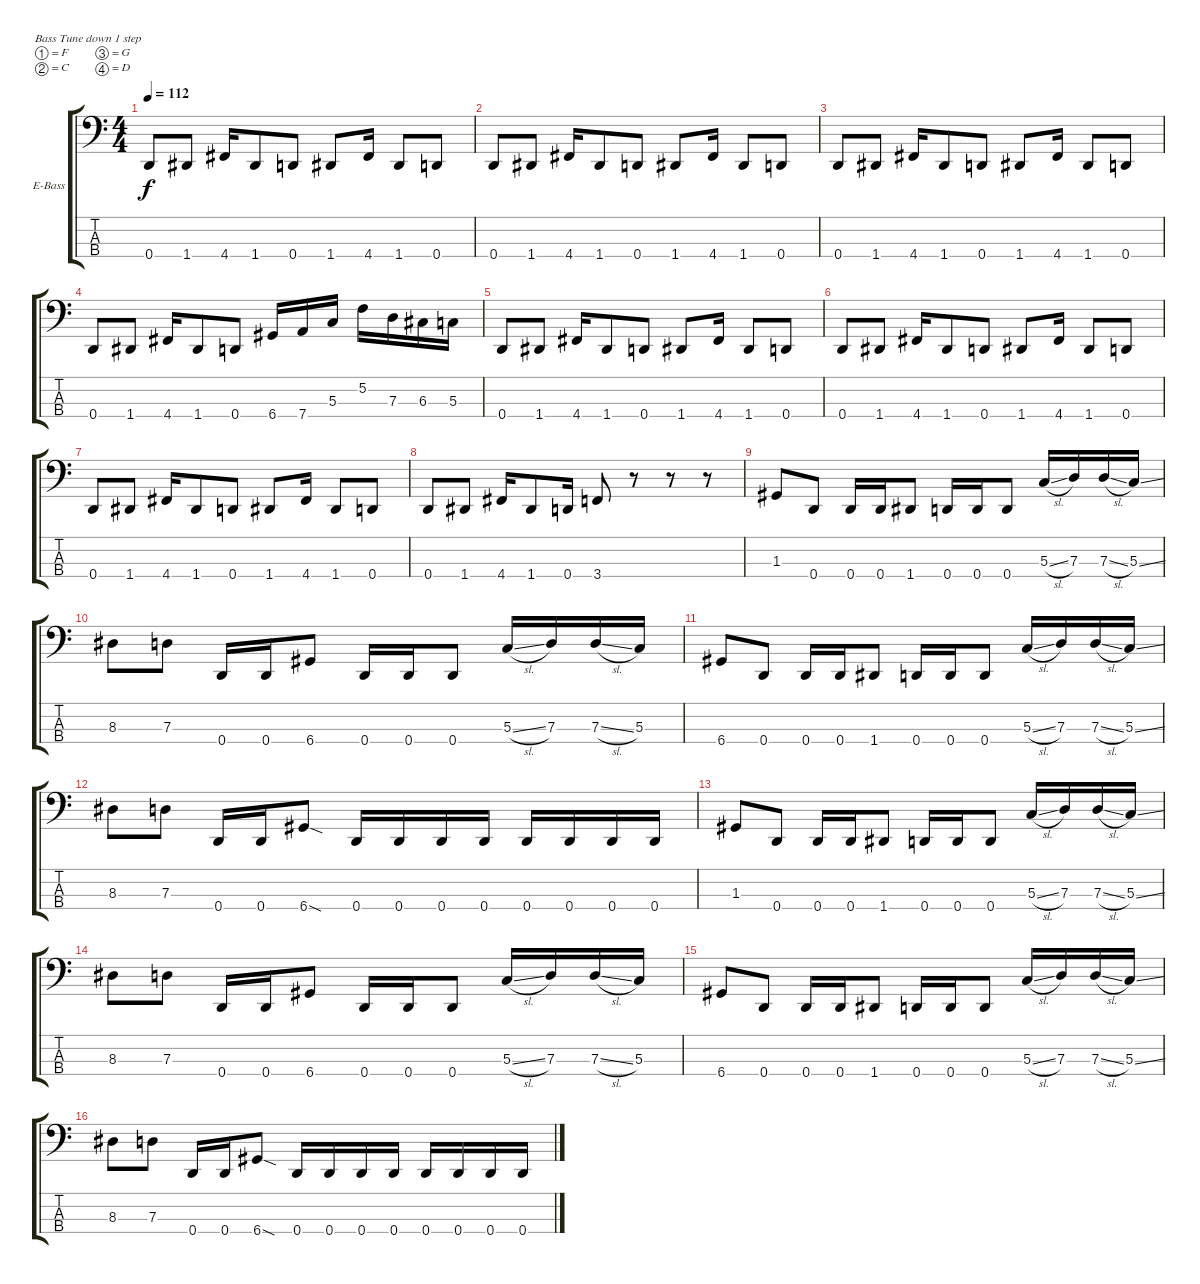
\bracketExtendMode groupsimilarinstruments
\firstSystemTrackNameOrientation horizontal
\otherSystemsTrackNameOrientation horizontal
\track ("Adam Duce" "E-Bass") {instrument electricbasspick}
\staff {score tabs}
\tuning (F2 C2 G1 D1)
\ts (4 4)
\tempo 112
\clef f4
\ks c
0.4.8{dy f} 1.4.8 4.4.16 1.4.8 0.4.8 1.4.8 4.4.16 1.4.8 0.4.8 |
0.4.8 1.4.8 4.4.16 1.4.8 0.4.8 1.4.8 4.4.16 1.4.8 0.4.8 |
0.4.8 1.4.8 4.4.16 1.4.8 0.4.8 1.4.8 4.4.16 1.4.8 0.4.8 |
0.4.8 1.4.8 4.4.16 1.4.8 0.4.8 6.4.16 7.4.16 5.3.16 5.2.16 7.3.16 6.3.16 5.3.16 |
0.4.8 1.4.8 4.4.16 1.4.8 0.4.8 1.4.8 4.4.16 1.4.8 0.4.8 |
0.4.8 1.4.8 4.4.16 1.4.8 0.4.8 1.4.8 4.4.16 1.4.8 0.4.8 |
0.4.8 1.4.8 4.4.16 1.4.8 0.4.8 1.4.8 4.4.16 1.4.8 0.4.8 |
0.4.8 1.4.8 4.4.16 1.4.8 0.4.16 3.4.8 r.8 r.8 r.8 |
1.3.8 0.4.8 0.4.16 0.4.16 1.4.8 0.4.16 0.4.16 0.4.8 5.3{sl}.16 7.3.16 7.3{sl}.16 5.3{ss}.16 |
8.3.8 7.3.8 0.4.16 0.4.16 6.4.8 0.4.16 0.4.16 0.4.8 5.3{sl}.16 7.3.16 7.3{sl}.16 5.3.16 |
6.4.8 0.4.8 0.4.16 0.4.16 1.4.8 0.4.16 0.4.16 0.4.8 5.3{sl}.16 7.3.16 7.3{sl}.16 5.3{ss}.16 |
8.3.8 7.3.8 0.4.16 0.4.16 6.4{sod}.8 0.4.16 0.4.16 0.4.16 0.4.16 0.4.16 0.4.16 0.4.16 0.4.16 |
1.3.8 0.4.8 0.4.16 0.4.16 1.4.8 0.4.16 0.4.16 0.4.8 5.3{sl}.16 7.3.16 7.3{sl}.16 5.3{ss}.16 |
8.3.8 7.3.8 0.4.16 0.4.16 6.4.8 0.4.16 0.4.16 0.4.8 5.3{sl}.16 7.3.16 7.3{sl}.16 5.3.16 |
6.4.8 0.4.8 0.4.16 0.4.16 1.4.8 0.4.16 0.4.16 0.4.8 5.3{sl}.16 7.3.16 7.3{sl}.16 5.3{ss}.16 |
8.3.8 7.3.8 0.4.16 0.4.16 6.4{sod}.8 0.4.16 0.4.16 0.4.16 0.4.16 0.4.16 0.4.16 0.4.16 0.4.16
